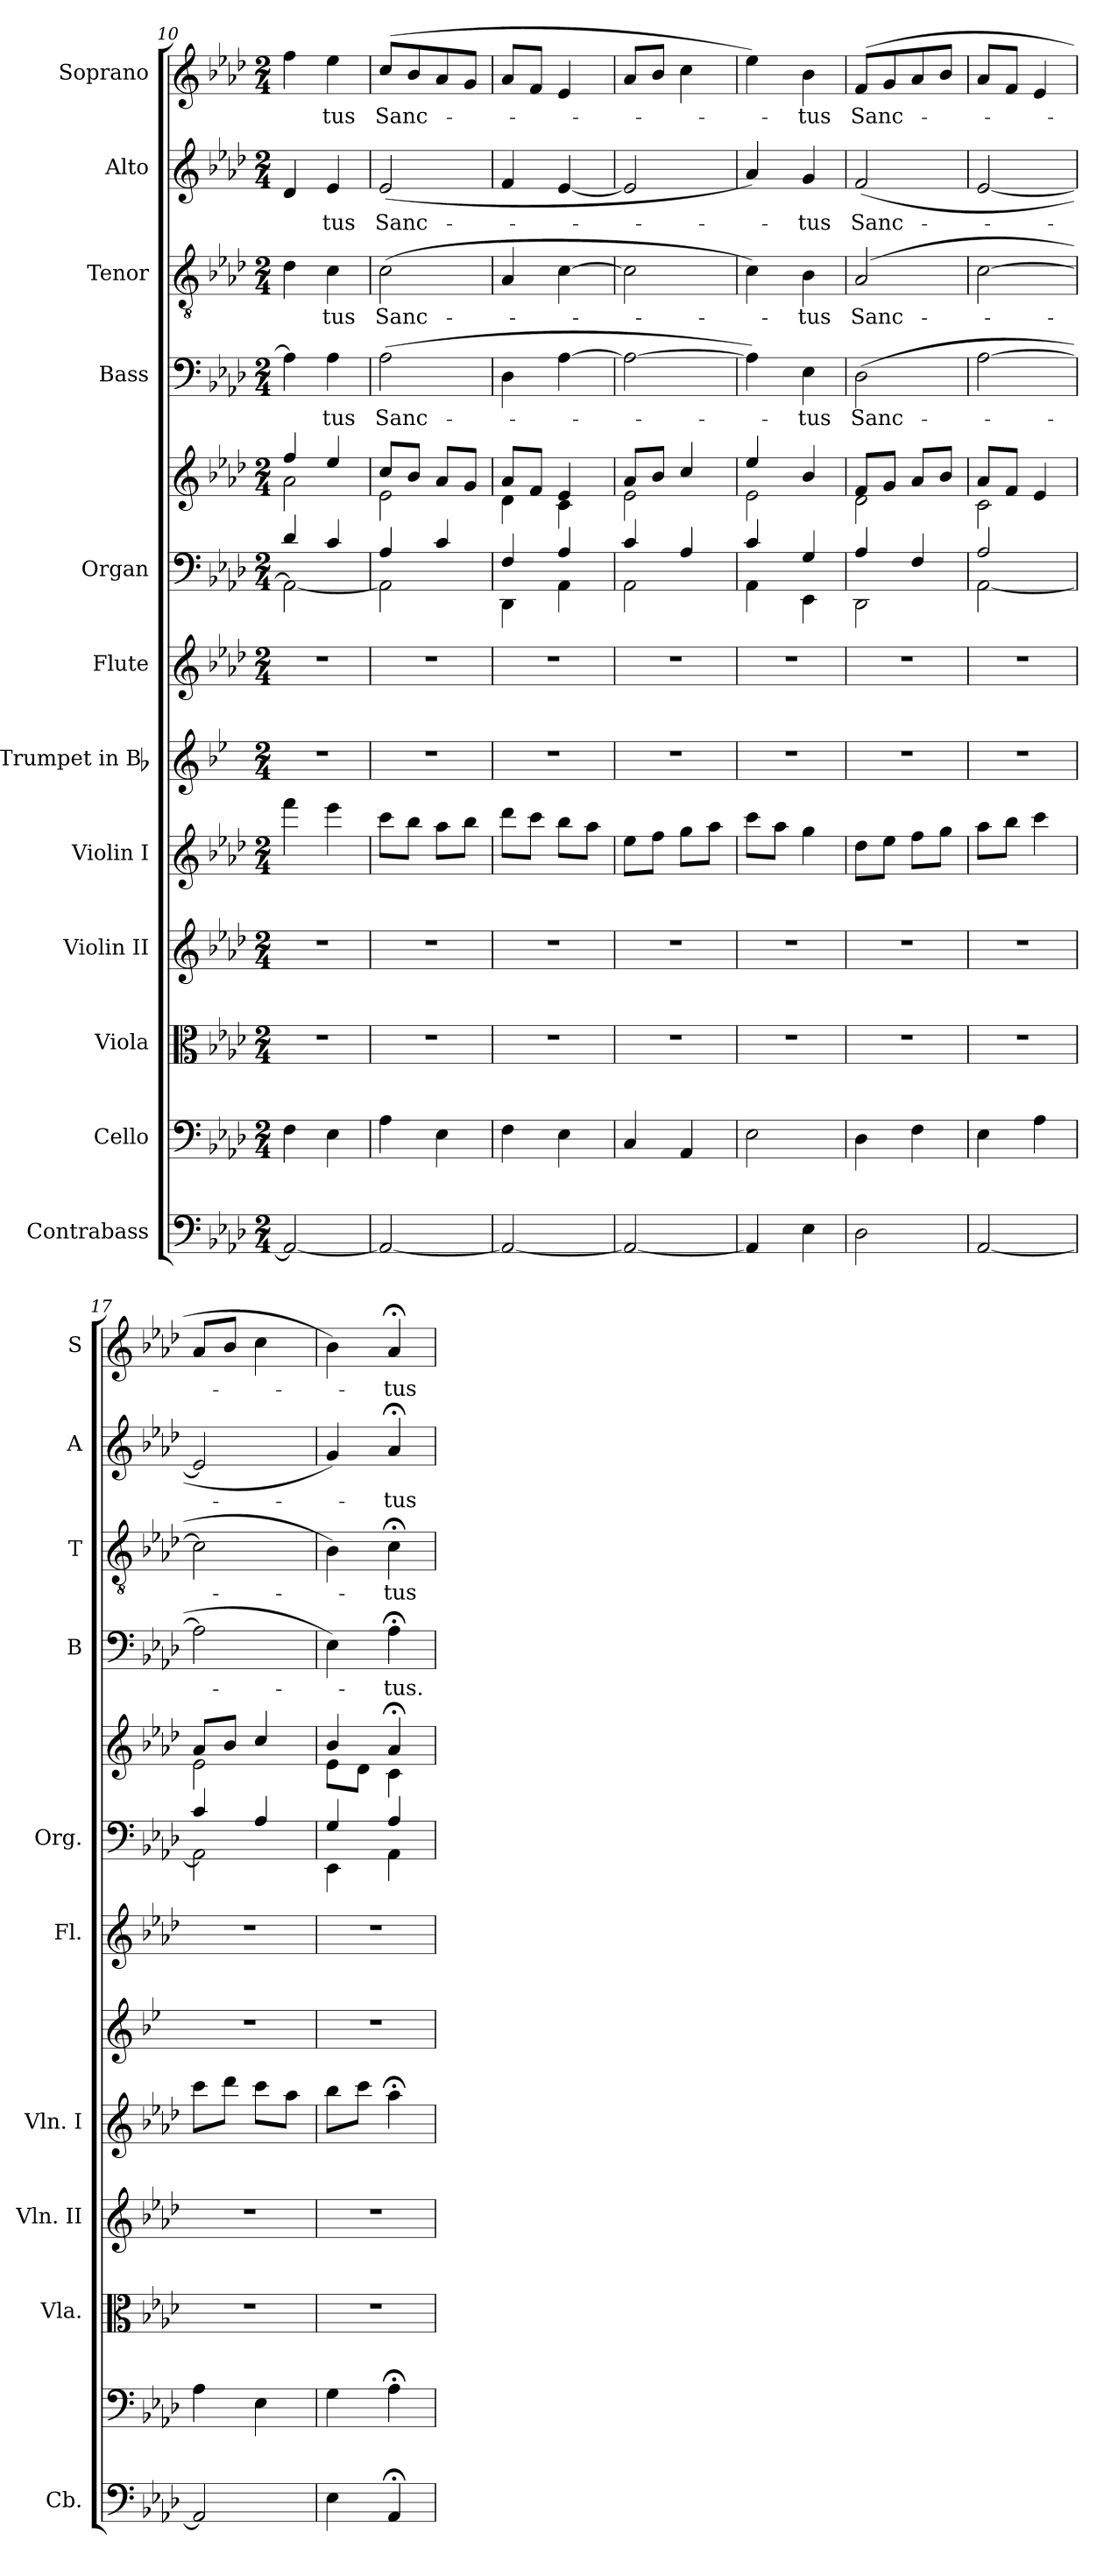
**kern	**kern	**kern	**kern	**kern	**kern	**kern	**kern	**kern	**kern	**text	**kern	**text	**kern	**text	**kern	**text
*part12	*part11	*part10	*part9	*part8	*part7	*part6	*part5	*part5	*part4	*part4	*part3	*part3	*part2	*part2	*part1	*part1
*staff13	*staff12	*staff11	*staff10	*staff9	*staff8	*staff7	*staff6	*staff5	*staff4	*staff4	*staff3	*staff3	*staff2	*staff2	*staff1	*staff1
*I"Contrabass	*I"Cello	*I"Viola	*I"Violin II	*I"Violin I	*I"Trumpet in Bb	*I"Flute	*I"Organ	*	*I"Bass	*	*I"Tenor	*	*I"Alto	*	*I"Soprano	*
*I'Cb.	*	*I'Vla.	*I'Vln. II	*I'Vln. I	*	*I'Fl.	*I'Org.	*	*I'B	*	*I'T	*	*I'A	*	*I'S	*
*clefF4	*clefF4	*clefC3	*clefG2	*clefG2	*clefG2	*clefG2	*clefF4	*clefG2	*clefF4	*	*clefGv2	*	*clefG2	*	*clefG2	*
*ITrd7c12	*	*	*	*	*ITrd1c2	*	*	*	*	*	*	*	*	*	*	*
*k[b-e-a-d-]	*k[b-e-a-d-]	*k[b-e-a-d-]	*k[b-e-a-d-]	*k[b-e-a-d-]	*k[b-e-a-d-]	*k[b-e-a-d-]	*k[b-e-a-d-]	*k[b-e-a-d-]	*k[b-e-a-d-]	*	*k[b-e-a-d-]	*	*k[b-e-a-d-]	*	*k[b-e-a-d-]	*
*A-:	*A-:	*A-:	*A-:	*A-:	*A-:	*A-:	*A-:	*A-:	*A-:	*	*A-:	*	*A-:	*	*A-:	*
*M2/4	*M2/4	*M2/4	*M2/4	*M2/4	*M2/4	*M2/4	*M2/4	*M2/4	*M2/4	*	*M2/4	*	*M2/4	*	*M2/4	*
=10	=10	=10	=10	=10	=10	=10	=10	=10	=10	=10	=10	=10	=10	=10	=10	=10
*	*	*	*	*	*	*	*^	*^	*	*	*	*	*	*	*	*
2AAA-/_	4F\	2r	2r	4fff\	2r	2r	4d-/	2AA-\_	4ff/	2a-\	4A-\]	.	4d-\	.	4d-/	.	4ff\	.
!	!	!	!	!	!	!	!	!	!	!	!	!LO:LY:b	!	!LO:LY:b	!	!LO:LY:b	!	!LO:LY:b
.	4E-\	.	.	4eee-\	.	.	4c/	.	4ee-/	.	4A-\	-tus	4c\	-tus	4e-/	-tus	4ee-\	-tus
!!LO:PB:g=z
=11	=11	=11	=11	=11	=11	=11	=11	=11	=11	=11	=11	=11	=11	=11	=11	=11	=11	=11
!	!	!	!	!	!	!	!	!	!	!	!	!LO:LY:b	!	!LO:LY:b	!	!LO:LY:b	!	!LO:LY:b
2AAA-/_	4A-\	2r	2r	8ccc\L	2r	2r	4A-/	2AA-\]	8cc/L	2e-\	(>2A-\	Sanc-	(>2c\	Sanc-	(<2e-/	Sanc-	(>8cc/L	Sanc-
.	.	.	.	8bb-\J	.	.	.	.	8b-/J	.	.	.	.	.	.	.	8b-/	.
.	4E-\	.	.	8aa-\L	.	.	4c/	.	8a-/L	.	.	.	.	.	.	.	8a-/	.
.	.	.	.	8bb-\J	.	.	.	.	8g/J	.	.	.	.	.	.	.	8g/J	.
=12	=12	=12	=12	=12	=12	=12	=12	=12	=12	=12	=12	=12	=12	=12	=12	=12	=12	=12
2AAA-/_	4F\	2r	2r	8ddd-\L	2r	2r	4F/	4DD-\	8a-/L	4d-\	4D-\	.	4A-/	.	4f/	.	8a-/L	.
.	.	.	.	8ccc\J	.	.	.	.	8f/J	.	.	.	.	.	.	.	8f/J	.
.	4E-\	.	.	8bb-\L	.	.	4A-/	4AA-\	4e-/	4c\	[4A-\	.	[4c\	.	[4e-/	.	4e-/	.
.	.	.	.	8aa-\J	.	.	.	.	.	.	.	.	.	.	.	.	.	.
=13	=13	=13	=13	=13	=13	=13	=13	=13	=13	=13	=13	=13	=13	=13	=13	=13	=13	=13
2AAA-/_	4C/	2r	2r	8ee-\L	2r	2r	4c/	2AA-\	8a-/L	2e-\	2A-\_	.	2c\]	.	2e-/]	.	8a-/L	.
.	.	.	.	8ff\J	.	.	.	.	8b-/J	.	.	.	.	.	.	.	8b-/J	.
.	4AA-/	.	.	8gg\L	.	.	4A-/	.	4cc/	.	.	.	.	.	.	.	4cc\	.
.	.	.	.	8aa-\J	.	.	.	.	.	.	.	.	.	.	.	.	.	.
=14	=14	=14	=14	=14	=14	=14	=14	=14	=14	=14	=14	=14	=14	=14	=14	=14	=14	=14
4AAA-/]	2E-\	2r	2r	8ccc\L	2r	2r	4c/	4AA-\	4ee-/	2e-\	4A-\])	.	4c\)	.	4a-/)	.	4ee-\)	.
.	.	.	.	8aa-\J	.	.	.	.	.	.	.	.	.	.	.	.	.	.
!	!	!	!	!	!	!	!	!	!	!	!	!LO:LY:b	!	!LO:LY:b	!	!LO:LY:b	!	!LO:LY:b
4EE-\	.	.	.	4gg\	.	.	4G/	4EE-\	4b-/	.	4E-\	-tus	4B-\	-tus	4g/	-tus	4b-\	-tus
=15	=15	=15	=15	=15	=15	=15	=15	=15	=15	=15	=15	=15	=15	=15	=15	=15	=15	=15
!	!	!	!	!	!	!	!	!	!	!	!	!LO:LY:b	!	!LO:LY:b	!	!LO:LY:b	!	!LO:LY:b
2DD-\	4D-\	2r	2r	8dd-\L	2r	2r	4A-/	2DD-\	8f/L	2d-\	(>2D-\	Sanc-	(2A-/	Sanc-	(<2f/	Sanc-	(>8f/L	Sanc-
.	.	.	.	8ee-\J	.	.	.	.	8g/J	.	.	.	.	.	.	.	8g/	.
.	4F\	.	.	8ff\L	.	.	4F/	.	8a-/L	.	.	.	.	.	.	.	8a-/	.
.	.	.	.	8gg\J	.	.	.	.	8b-/J	.	.	.	.	.	.	.	8b-/J	.
=16	=16	=16	=16	=16	=16	=16	=16	=16	=16	=16	=16	=16	=16	=16	=16	=16	=16	=16
[2AAA-/	4E-\	2r	2r	8aa-\L	2r	2r	2A-/	[<2AA-\	8a-/L	2c\	[2A-\	.	[2c\	.	[2e-/	.	8a-/L	.
.	.	.	.	8bb-\J	.	.	.	.	8f/J	.	.	.	.	.	.	.	8f/J	.
.	4A-\	.	.	4ccc\	.	.	.	.	4e-/	.	.	.	.	.	.	.	4e-/	.
=17	=17	=17	=17	=17	=17	=17	=17	=17	=17	=17	=17	=17	=17	=17	=17	=17	=17	=17
2AAA-/]	4A-\	2r	2r	8ccc\L	2r	2r	4c/	2AA-\]	8a-/L	2e-\	2A-\]	.	2c\]	.	2e-/]	.	8a-/L	.
.	.	.	.	8ddd-\J	.	.	.	.	8b-/J	.	.	.	.	.	.	.	8b-/J	.
.	4E-\	.	.	8ccc\L	.	.	4A-/	.	4cc/	.	.	.	.	.	.	.	4cc\	.
.	.	.	.	8aa-\J	.	.	.	.	.	.	.	.	.	.	.	.	.	.
=18	=18	=18	=18	=18	=18	=18	=18	=18	=18	=18	=18	=18	=18	=18	=18	=18	=18	=18
4EE-\	4G\	2r	2r	8bb-\L	2r	2r	4G/	4EE-\	4b-/	8e-\L	4E-\)	.	4B-\)	.	4g/)	.	4b-\)	.
.	.	.	.	8ccc\J	.	.	.	.	.	8d-\J	.	.	.	.	.	.	.	.
!	!	!	!	!	!	!	!	!	!	!	!	!LO:LY:b	!	!LO:LY:b	!	!LO:LY:b	!	!LO:LY:b
4AAA-;</	4A-;<\	.	.	4aa-;<\	.	.	4A-/	4AA-\	4a-;</	4c\	4A-;<\	-tus.	4c;<\	-tus	4a-;</	-tus	4a-;</	-tus
*	*	*	*	*	*	*	*v	*v	*	*	*	*	*	*	*	*	*	*
*	*	*	*	*	*	*	*	*v	*v	*	*	*	*	*	*	*	*
=	=	=	=	=	=	=	=	=	=	=	=	=	=	=	=	=
*-	*-	*-	*-	*-	*-	*-	*-	*-	*-	*-	*-	*-	*-	*-	*-	*-
